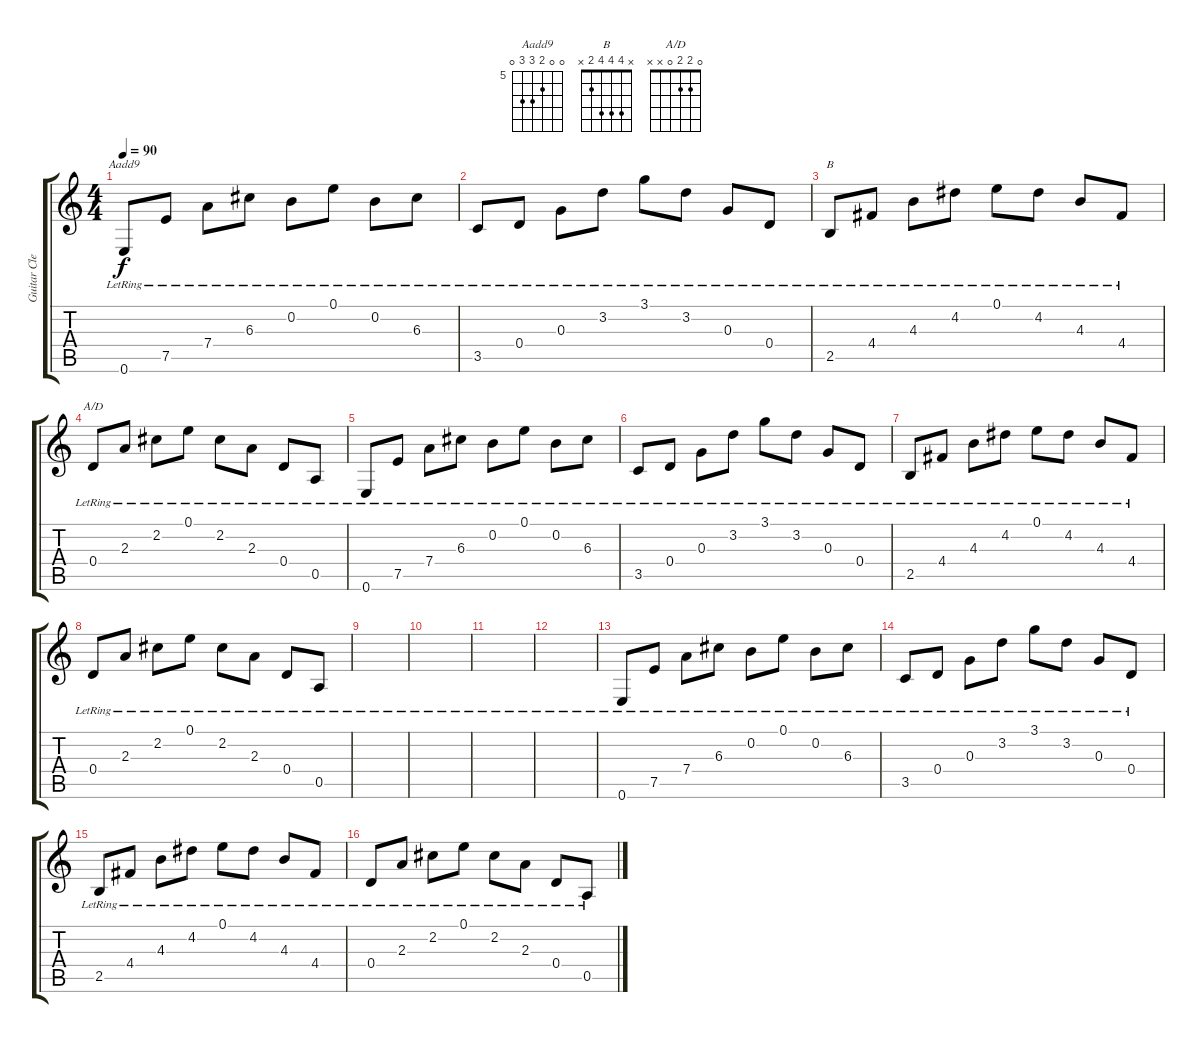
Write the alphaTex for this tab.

\track ("Guitar Clean" "Guitar Cle") {instrument electricguitarclean}
\staff {score tabs}
\tuning (E4 B3 G3 D3 A2 E2) {hide}
\chord ("Aadd9" 0 0 6 7 7 0) {firstfret 5}
\chord ("B" x 4 4 4 2 x)
\chord ("A/D" 0 2 2 0 x x)
\ts (4 4)
\tempo 90
\clef g2
\ks c
0.6{lr}.8{ch "Aadd9" dy f instrument electricguitarclean} 7.5{lr}.8 7.4{lr}.8 6.3{lr}.8 0.2{lr}.8 0.1{lr}.8 0.2{lr}.8 6.3{lr}.8 |
3.5{lr}.8 0.4{lr}.8 0.3{lr}.8 3.2{lr}.8 3.1{lr}.8 3.2{lr}.8 0.3{lr}.8 0.4{lr}.8 |
2.5{lr}.8{ch "B"} 4.4{lr}.8 4.3{lr}.8 4.2{lr}.8 0.1{lr}.8 4.2{lr}.8 4.3{lr}.8 4.4{lr}.8 |
0.4{lr}.8{ch "A/D"} 2.3{lr}.8 2.2{lr}.8 0.1{lr}.8 2.2{lr}.8 2.3{lr}.8 0.4{lr}.8 0.5{lr}.8 |
0.6{lr}.8 7.5{lr}.8 7.4{lr}.8 6.3{lr}.8 0.2{lr}.8 0.1{lr}.8 0.2{lr}.8 6.3{lr}.8 |
3.5{lr}.8 0.4{lr}.8 0.3{lr}.8 3.2{lr}.8 3.1{lr}.8 3.2{lr}.8 0.3{lr}.8 0.4{lr}.8 |
2.5{lr}.8 4.4{lr}.8 4.3{lr}.8 4.2{lr}.8 0.1{lr}.8 4.2{lr}.8 4.3{lr}.8 4.4{lr}.8 |
0.4{lr}.8 2.3{lr}.8 2.2{lr}.8 0.1{lr}.8 2.2{lr}.8 2.3{lr}.8 0.4{lr}.8 0.5{lr}.8 |
|
|
|
|
0.6{lr}.8 7.5{lr}.8 7.4{lr}.8 6.3{lr}.8 0.2{lr}.8 0.1{lr}.8 0.2{lr}.8 6.3{lr}.8 |
3.5{lr}.8 0.4{lr}.8 0.3{lr}.8 3.2{lr}.8 3.1{lr}.8 3.2{lr}.8 0.3{lr}.8 0.4{lr}.8 |
2.5{lr}.8 4.4{lr}.8 4.3{lr}.8 4.2{lr}.8 0.1{lr}.8 4.2{lr}.8 4.3{lr}.8 4.4{lr}.8 |
0.4{lr}.8 2.3{lr}.8 2.2{lr}.8 0.1{lr}.8 2.2{lr}.8 2.3{lr}.8 0.4{lr}.8 0.5{lr}.8
